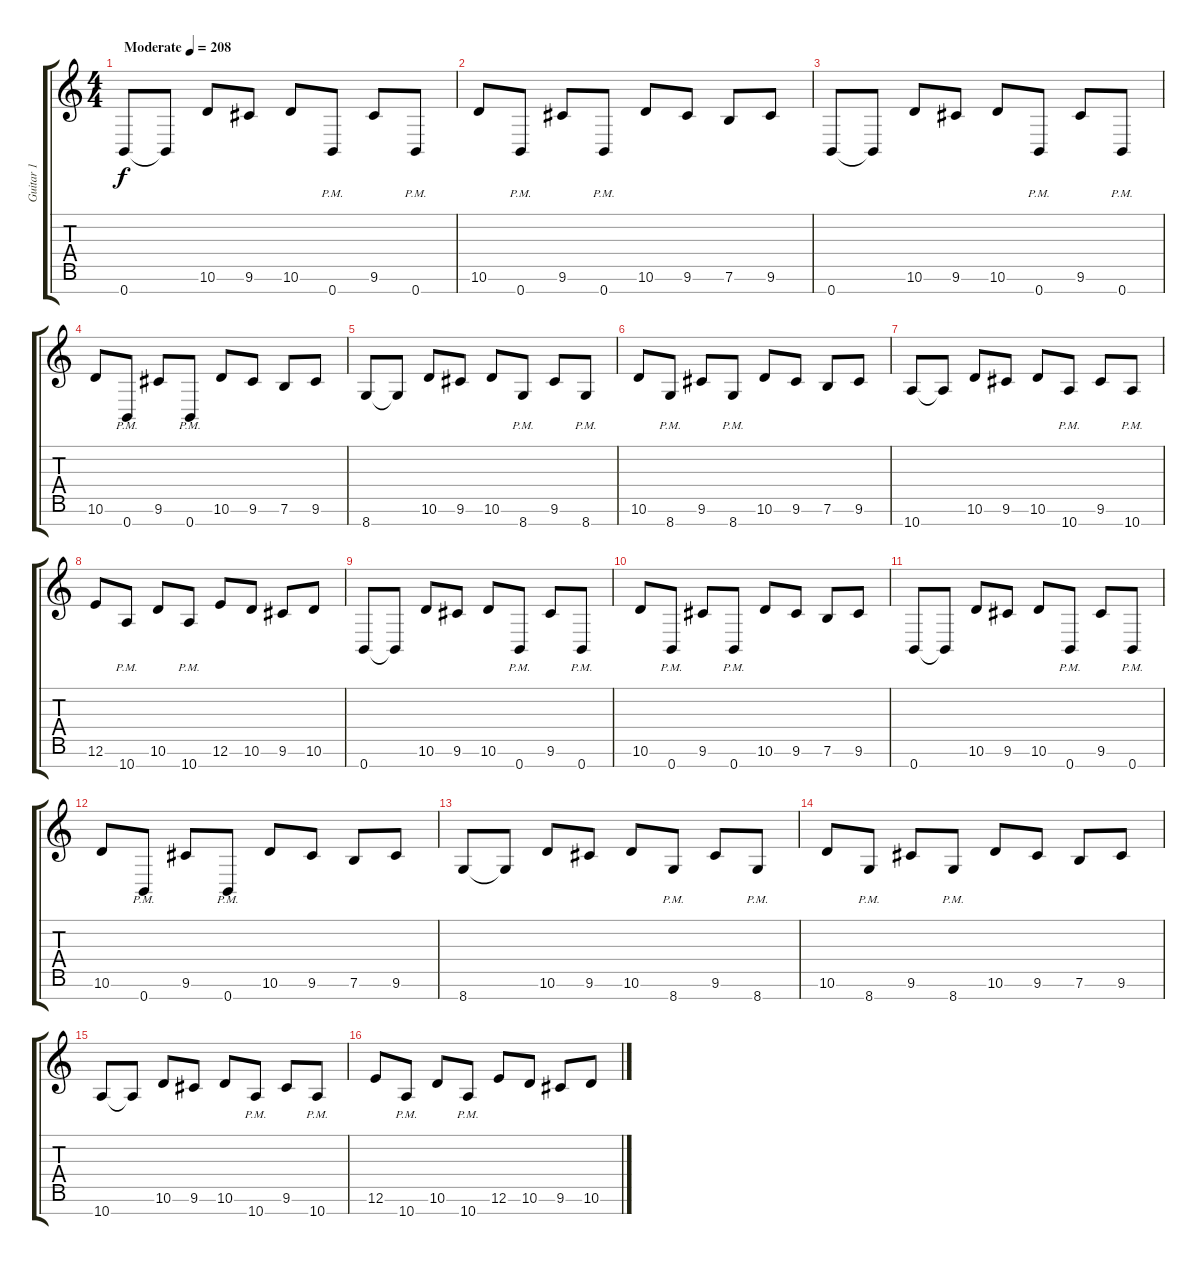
\track ("Guitar 1" "Guitar 1") {instrument distortionguitar}
\staff {score tabs}
\tuning (E4 B3 G3 D3 A2 E2 B1) {hide}
\ts (4 4)
\tempo (208 "Moderate")
\clef g2
\ks c
0.7.8{dy f instrument distortionguitar} 0.7{t}.8 10.6.8 9.6.8 10.6.8 0.7{pm}.8 9.6.8 0.7{pm}.8 |
10.6.8 0.7{pm}.8 9.6.8 0.7{pm}.8 10.6.8 9.6.8 7.6.8 9.6.8 |
0.7.8 0.7{t}.8 10.6.8 9.6.8 10.6.8 0.7{pm}.8 9.6.8 0.7{pm}.8 |
10.6.8 0.7{pm}.8 9.6.8 0.7{pm}.8 10.6.8 9.6.8 7.6.8 9.6.8 |
8.7.8 8.7{t}.8 10.6.8 9.6.8 10.6.8 8.7{pm}.8 9.6.8 8.7{pm}.8 |
10.6.8 8.7{pm}.8 9.6.8 8.7{pm}.8 10.6.8 9.6.8 7.6.8 9.6.8 |
10.7.8 10.7{t}.8 10.6.8 9.6.8 10.6.8 10.7{pm}.8 9.6.8 10.7{pm}.8 |
12.6.8 10.7{pm}.8 10.6.8 10.7{pm}.8 12.6.8 10.6.8 9.6.8 10.6.8 |
0.7.8 0.7{t}.8 10.6.8 9.6.8 10.6.8 0.7{pm}.8 9.6.8 0.7{pm}.8 |
10.6.8 0.7{pm}.8 9.6.8 0.7{pm}.8 10.6.8 9.6.8 7.6.8 9.6.8 |
0.7.8 0.7{t}.8 10.6.8 9.6.8 10.6.8 0.7{pm}.8 9.6.8 0.7{pm}.8 |
10.6.8 0.7{pm}.8 9.6.8 0.7{pm}.8 10.6.8 9.6.8 7.6.8 9.6.8 |
8.7.8 8.7{t}.8 10.6.8 9.6.8 10.6.8 8.7{pm}.8 9.6.8 8.7{pm}.8 |
10.6.8 8.7{pm}.8 9.6.8 8.7{pm}.8 10.6.8 9.6.8 7.6.8 9.6.8 |
10.7.8 10.7{t}.8 10.6.8 9.6.8 10.6.8 10.7{pm}.8 9.6.8 10.7{pm}.8 |
12.6.8 10.7{pm}.8 10.6.8 10.7{pm}.8 12.6.8 10.6.8 9.6.8 10.6.8
